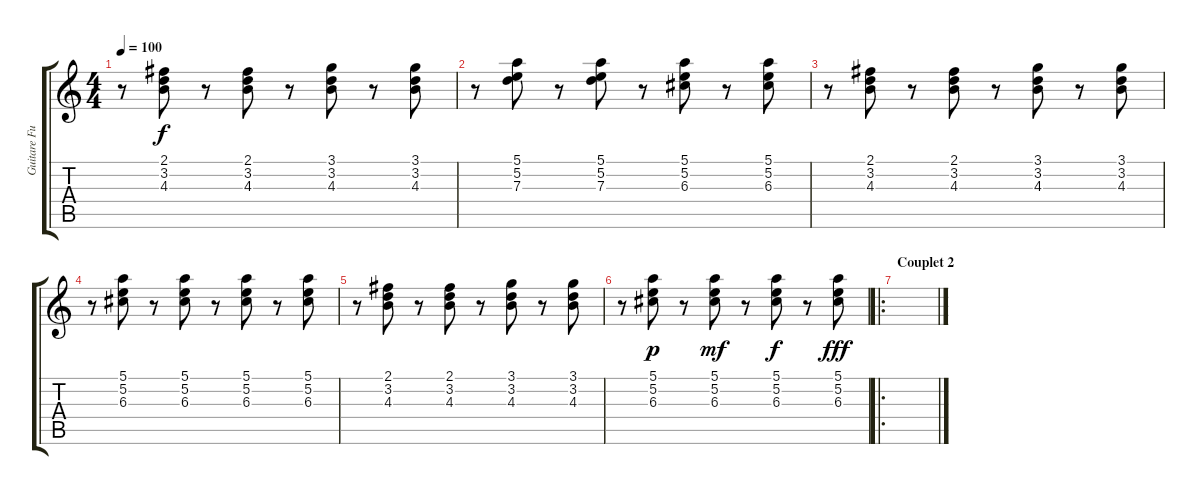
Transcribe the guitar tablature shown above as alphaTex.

\track ("Guitare Funk" "Guitare Fu") {instrument acousticguitarsteel}
\staff {score tabs}
\tuning (E4 B3 G3 D3 A2 E2) {hide}
\ts (4 4)
\tempo 100
\clef g2
\ks c
r.8{dy f} (2.1 3.2 4.3).8 r.8 (2.1 3.2 4.3).8 r.8 (3.1 3.2 4.3).8 r.8 (3.1 3.2 4.3).8 |
r.8 (5.1 5.2 7.3).8 r.8 (5.1 5.2 7.3).8 r.8 (5.1 5.2 6.3).8 r.8 (5.1 5.2 6.3).8 |
r.8 (2.1 3.2 4.3).8 r.8 (2.1 3.2 4.3).8 r.8 (3.1 3.2 4.3).8 r.8 (3.1 3.2 4.3).8 |
r.8 (5.1 5.2 6.3).8 r.8 (5.1 5.2 6.3).8 r.8 (5.1 5.2 6.3).8 r.8 (5.1 5.2 6.3).8 |
r.8 (2.1 3.2 4.3).8 r.8 (2.1 3.2 4.3).8 r.8 (3.1 3.2 4.3).8 r.8 (3.1 3.2 4.3).8 |
r.8 (5.1 5.2 6.3).8{dy p} r.8 (5.1 5.2 6.3).8{dy mf} r.8 (5.1 5.2 6.3).8{dy f} r.8 (5.1 5.2 6.3).8{dy fff} |
\ro
\section ("" "Couplet 2")
